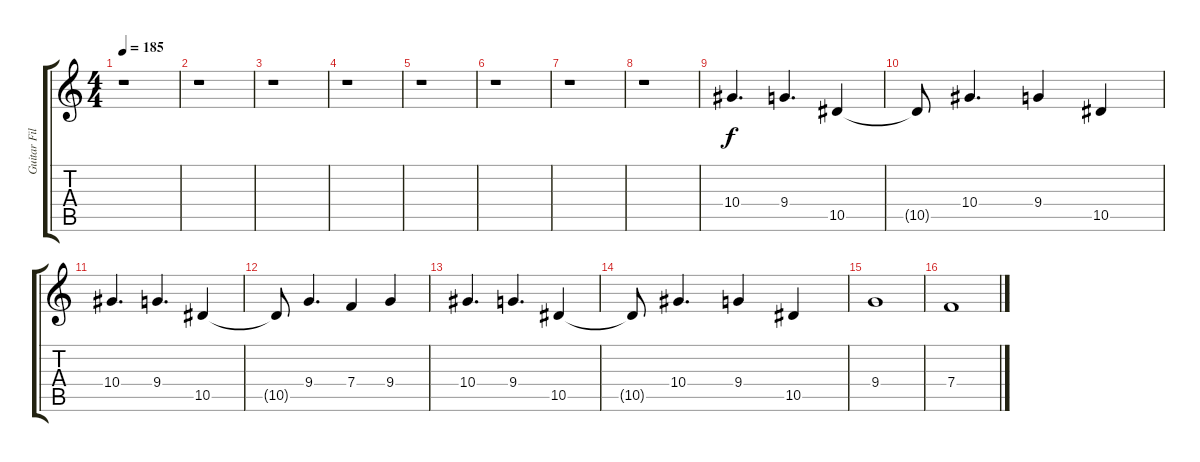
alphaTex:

\track ("Guitar Fills" "Guitar Fil") {instrument distortionguitar}
\staff {score tabs}
\tuning (C4 G3 Eb3 Bb2 F2 C2) {hide}
\ts (4 4)
\tempo 185
\clef g2
\ks c
r.1{dy f} |
r.1 |
r.1 |
r.1 |
r.1 |
r.1 |
r.1 |
r.1 |
10.4.4{d volume 14 instrument distortionguitar} 9.4.4{d} 10.5.4 |
10.5{t}.8 10.4.4{d} 9.4.4 10.5.4 |
10.4.4{d} 9.4.4{d} 10.5.4 |
10.5{t}.8 9.4.4{d} 7.4.4 9.4.4 |
10.4.4{d} 9.4.4{d} 10.5.4 |
10.5{t}.8 10.4.4{d} 9.4.4 10.5.4 |
9.4.1 |
7.4.1
